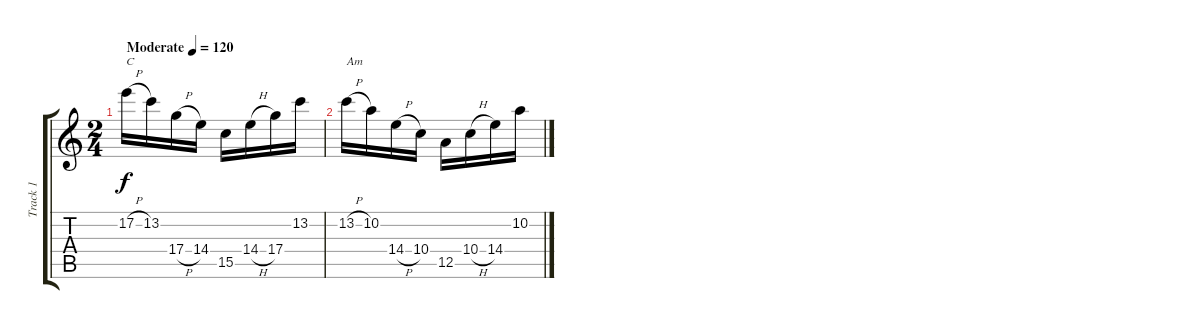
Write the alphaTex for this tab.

\track ("Track 1" "Track 1") {instrument acousticguitarsteel}
\staff {score tabs}
\tuning (E4 B3 G3 D3 A2 E2) {hide}
\ts (2 4)
\tempo (120 "Moderate")
\clef g2
\ks c
17.2{h}.16{txt "C" dy f instrument acousticguitarsteel} 13.2.16 17.4{h}.16 14.4.16 15.5.16 14.4{h}.16 17.4.16 13.2.16 |
13.2{h}.16{txt "Am"} 10.2.16 14.4{h}.16 10.4.16 12.5.16 10.4{h}.16 14.4.16 10.2.16
